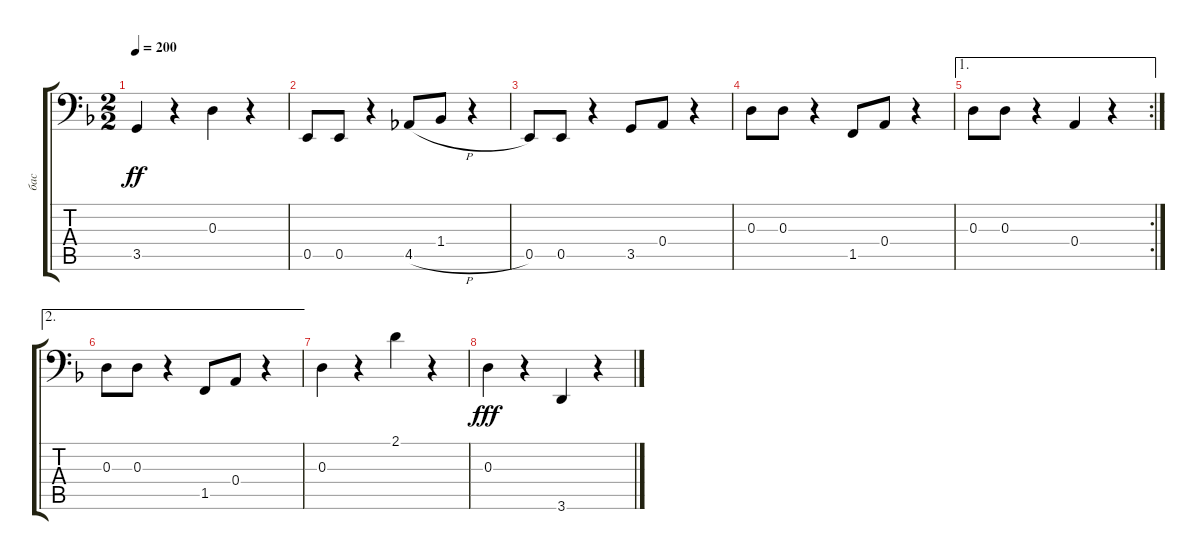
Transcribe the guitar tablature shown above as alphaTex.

\track ("бас" "бас") {instrument electricbasspick}
\staff {score tabs}
\tuning (C3 G2 D2 A1 E1 B0) {hide}
\ts (2 2)
\tempo 200
\clef f4
\ks dminor
3.5.4{dy ff} r.4 0.3.4 r.4 |
0.5.8 0.5.8 r.4 4.5{h}.8 1.4.8 r.4 |
0.5.8 0.5.8 r.4 3.5.8 0.4.8 r.4 |
0.3.8 0.3.8 r.4 1.5.8 0.4.8 r.4 |
\ae 1
\rc 2
0.3.8 0.3.8 r.4 0.4.4 r.4 |
\ae 2
0.3.8 0.3.8 r.4 1.5.8 0.4.8 r.4 |
0.3.4 r.4 2.1.4 r.4 |
0.3.4{dy fff} r.4 3.6.4 r.4
